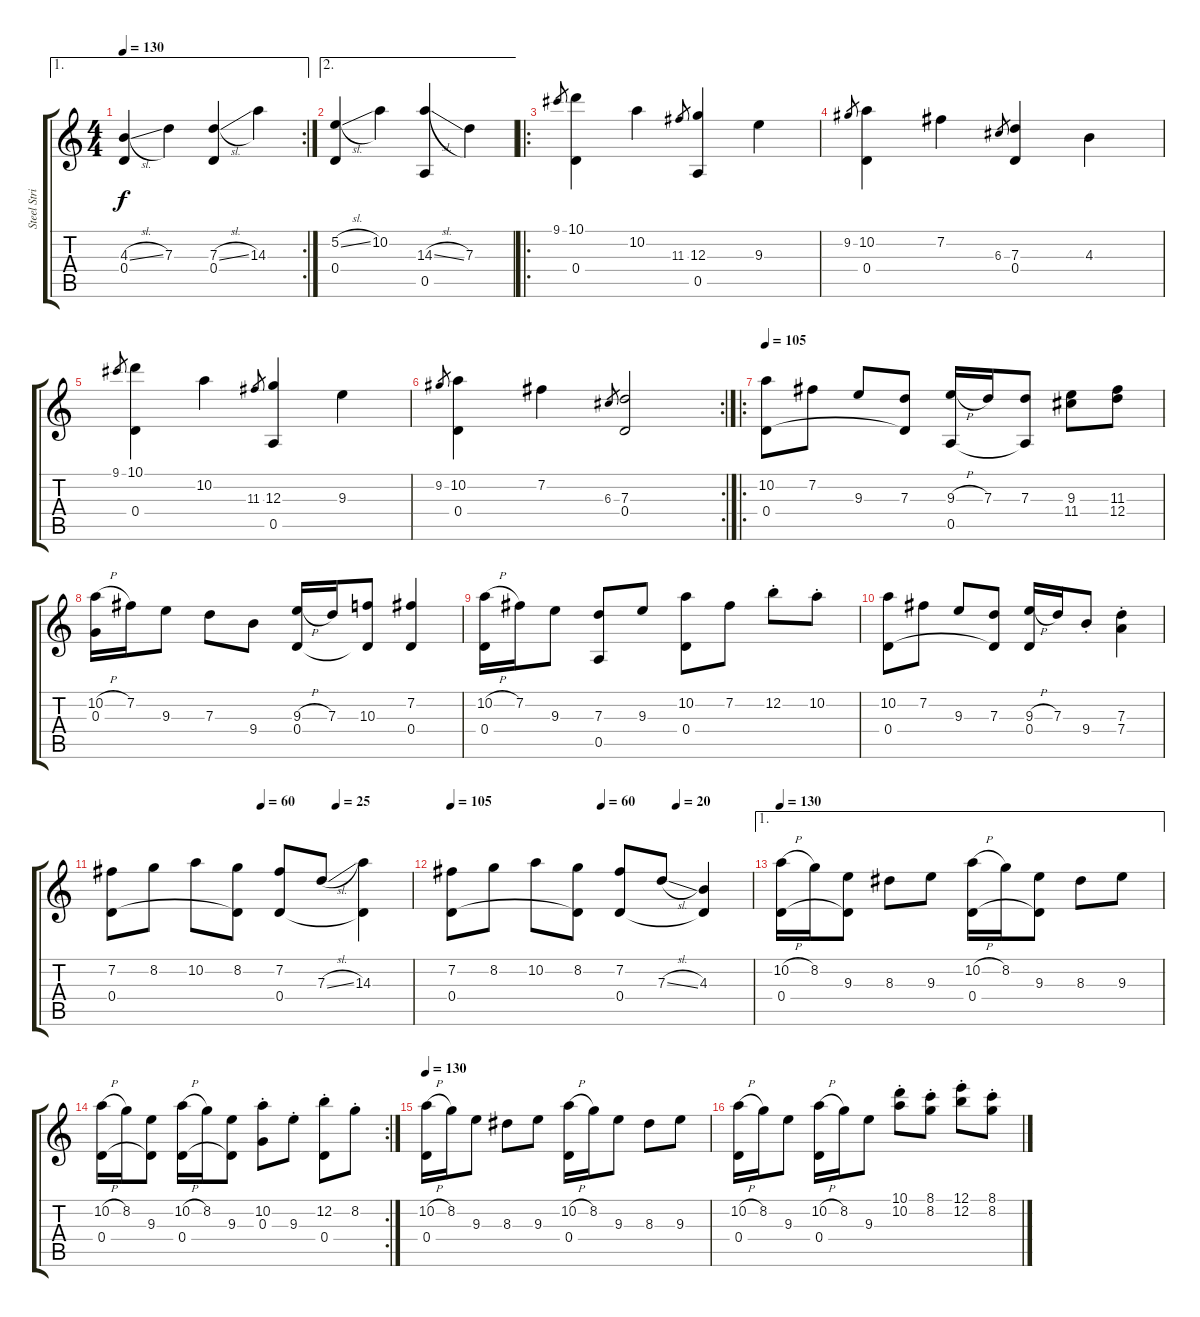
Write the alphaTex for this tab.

\track ("Steel String" "Steel Stri") {instrument acousticguitarsteel}
\staff {score tabs}
\tuning (E4 B3 G3 D3 A2 E2) {hide}
\ae 1
\rc 2
\ts (4 4)
\tempo 130
\clef g2
\ks c
(4.3{sl} 0.4).4{dy f} 7.3.4 (7.3{sl} 0.4).4 14.3.4 |
\ae 2
(5.2{sl} 0.4).4 10.2.4 (14.3{sl} 0.5).4 7.3.4 |
\ro
9.1.8{gr} (10.1 0.4).4 10.2.4 11.3.8{gr} (12.3 0.5).4 9.3.4 |
9.2.8{gr} (10.2 0.4).4 7.2.4 6.3.8{gr} (7.3 0.4).4 4.3.4 |
9.1.8{gr} (10.1 0.4).4 10.2.4 11.3.8{gr} (12.3 0.5).4 9.3.4 |
\rc 2
9.2.8{gr} (10.2 0.4).4 7.2.4 6.3.8{gr} (7.3 0.4).2 |
\ro
\tempo 105
(10.2 0.4).8 7.2.8 9.3.8 (7.3 0.4{t}).8 (9.3{h} 0.5).16 7.3.16 (7.3 0.5{t}).8 (9.3 11.4).8 (11.3 12.4).8 |
(10.2{h} 0.3).16 7.2.16 9.3.8 7.3.8 9.4.8 (9.3{h} 0.4).16 7.3.16 (10.3 0.4{t}).8 (7.2 0.4).4 |
(10.2{h} 0.4).16 7.2.16 9.3.8 (7.3 0.5).8 9.3.8 (10.2 0.4).8 7.2.8 12.2{st}.8 10.2{st}.8 |
(10.2 0.4).8 7.2.8 9.3.8 (7.3 0.4{t}).8 (9.3{h} 0.4).16 7.3.16 9.4{st}.8 (7.3{st} 7.4{st}).4 |
\tempo (60 0.5)
\tempo (25 0.75)
(7.2 0.4).8 8.2.8 10.2.8 (8.2 0.4{t}).8 (7.2 0.4).8 7.3{sl}.8 (14.3 0.4{t}).4 |
\tempo 105
\tempo (60 0.5)
\tempo (20 0.75)
(7.2 0.4).8 8.2.8 10.2.8 (8.2 0.4{t}).8 (7.2 0.4).8 7.3{sl}.8 (4.3 0.4{t}).4 |
\ae 1
\tempo 130
(10.2{h} 0.4).16 8.2.16 (9.3 0.4{t}).8 8.3.8 9.3.8 (10.2{h} 0.4).16 8.2.16 (9.3 0.4{t}).8 8.3.8 9.3.8 |
\rc 2
(10.2{h} 0.4).16 8.2.16 (9.3 0.4{t}).8 (10.2{h} 0.4).16 8.2.16 (9.3 0.4{t}).8 (10.2{st} 0.3).8 9.3{st}.8 (12.2{st} 0.4).8 8.2{st}.8 |
\tempo 130
(10.2{h} 0.4).16 8.2.16 9.3.8 8.3.8 9.3.8 (10.2{h} 0.4).16 8.2.16 9.3.8 8.3.8 9.3.8 |
(10.2{h} 0.4).16 8.2.16 9.3.8 (10.2{h} 0.4).16 8.2.16 9.3.8 (10.1{st} 10.2{st}).8 (8.1{st} 8.2{st}).8 (12.1{st} 12.2{st}).8 (8.1{st} 8.2{st}).8
